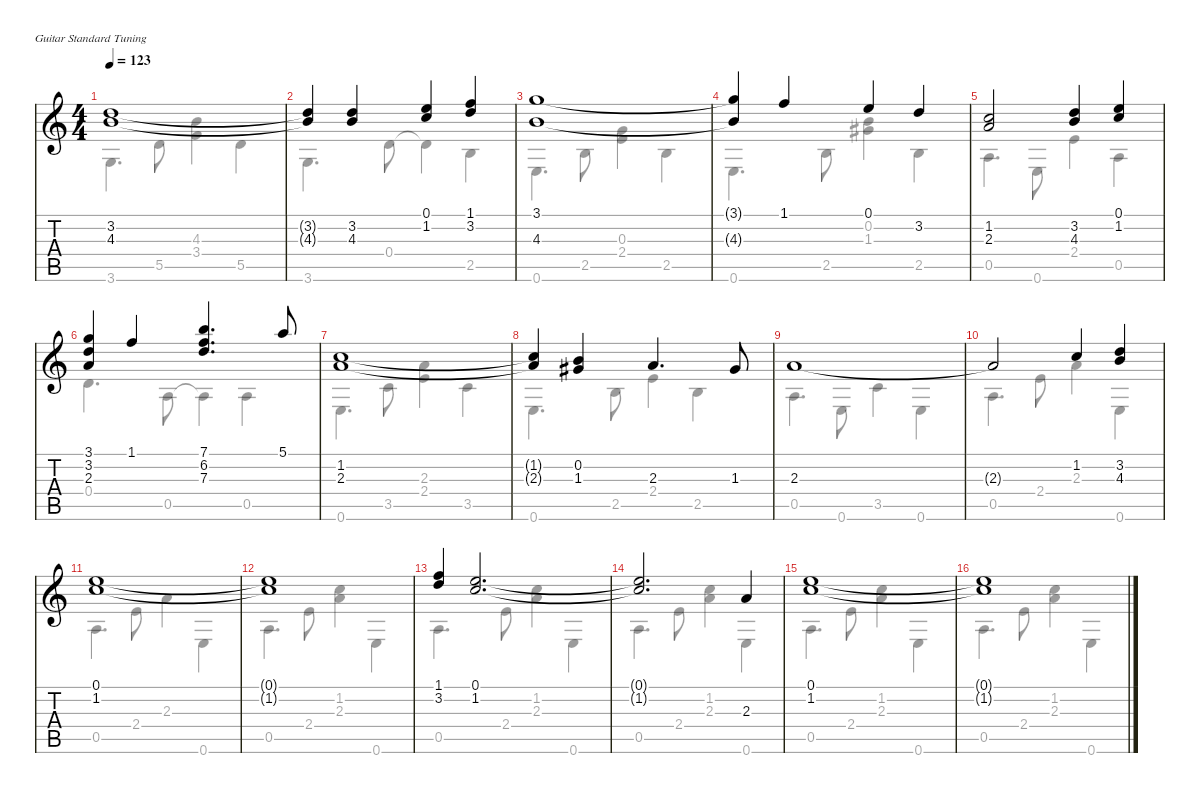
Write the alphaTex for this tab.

\defaultSystemsLayout 4
\hideDynamics
\bracketExtendMode nobrackets
\singleTrackTrackNamePolicy hidden
\multiTrackTrackNamePolicy hidden
\firstSystemTrackNameOrientation horizontal
\otherSystemsTrackNameOrientation horizontal
\extendBarLines
\chordDiagramsInScore
\track ("??? - ?????" "??? - ?????") {instrument acousticguitarnylon}
\staff {score tabs}
\tuning (E4 B3 G3 D3 A2 E2)
\voice
\ts (4 4)
\tempo 123
\clef g2
\ks c
(3.2 4.3).1{dy mf beam Up} |
(4.3{t} 3.2{t}).4{beam Up} (3.2 4.3).4{beam Up} (1.2 0.1).4{beam Up} (1.1 3.2).4{beam Up} |
(3.1 4.3).1{beam Up} |
(4.3{t} 3.1{t}).4{beam Up} 1.1.4{beam Up} 0.1.4{beam Up} 3.2.4{beam Up} |
(1.2 2.3).2{beam Up} (3.2 4.3).4{beam Up} (1.2 0.1).4{beam Up} |
(3.1 3.2 2.3).4{beam Up} 1.1.4{beam Up} (7.1 6.2 7.3).4{d beam Up} 5.1.8{beam Up} |
(1.2 2.3).1{beam Up} |
(2.3{t} 1.2{t}).4{beam Up} (0.2 1.3{acc #}).4{beam Up} 2.3.4{d beam Up} 1.3{acc #}.8{beam Up} |
2.3.1{beam Up} |
2.3{t}.2{beam Up} 1.2.4{beam Up} (3.2 4.3).4{beam Up} |
(0.1 1.2).1{beam Up} |
(1.2{t} 0.1{t}).1{beam Up} |
(1.1 3.2).4{beam Up} (0.1 1.2).2{d beam Up} |
(1.2{t} 0.1{t}).2{d beam Up} 2.3.4{beam Up} |
(0.1 1.2).1{beam Up} |
(1.2{t} 0.1{t}).1{beam Up}
\voice
\clef g2
\ottava regular
\simile none
\ks c
3.6.4{d dy mf beam Down} 5.5.8{beam Down} (4.3 3.4).4{beam Down} 5.5.4{beam Down} |
3.6.4{d beam Down} 0.4.8{beam Down} 0.4{t}.4{beam Down} 2.5.4{beam Down} |
0.6.4{d beam Down} 2.5.8{beam Down} (2.4 0.3).4{beam Down} 2.5.4{beam Down} |
0.6.4{d beam Down} 2.5.8{beam Down} (1.3{acc #} 0.2).4{beam Down} 2.5.4{beam Down} |
0.5.4{d beam Down} 0.6.8{beam Down} 2.4.4{beam Down} 0.5.4{beam Down} |
0.4.4{d beam Down} 0.5.8{beam Down} 0.5{t}.4{beam Down} 0.5.4{beam Down} |
0.6.4{d beam Down} 3.5.8{beam Down} (2.3 2.4).4{beam Down} 3.5.4{beam Down} |
0.6.4{d beam Down} 2.5.8{beam Down} 2.4.4{beam Down} 2.5.4{beam Down} |
0.5.4{d beam Down} 0.6.8{beam Down} 3.5.4{beam Down} 0.6.4{beam Down} |
0.5.4{d beam Down} 2.4.8{beam Down} 2.3.4{beam Down} 0.6.4{beam Down} |
0.5.4{d beam Down} 2.4.8{beam Down} 2.3.4{beam Down} 0.6.4{beam Down} |
0.5.4{d beam Down} 2.4.8{beam Down} (2.3 1.2).4{beam Down} 0.6.4{beam Down} |
0.5.4{d beam Down} 2.4.8{beam Down} (1.2 2.3).4{beam Down} 0.6.4{beam Down} |
0.5.4{d beam Down} 2.4.8{beam Down} (1.2 2.3).4{beam Down} 0.6.4{beam Down} |
0.5.4{d beam Down} 2.4.8{beam Down} (1.2 2.3).4{beam Down} 0.6.4{beam Down} |
0.5.4{d beam Down} 2.4.8{beam Down} (1.2 2.3).4{beam Down} 0.6.4{beam Down}
